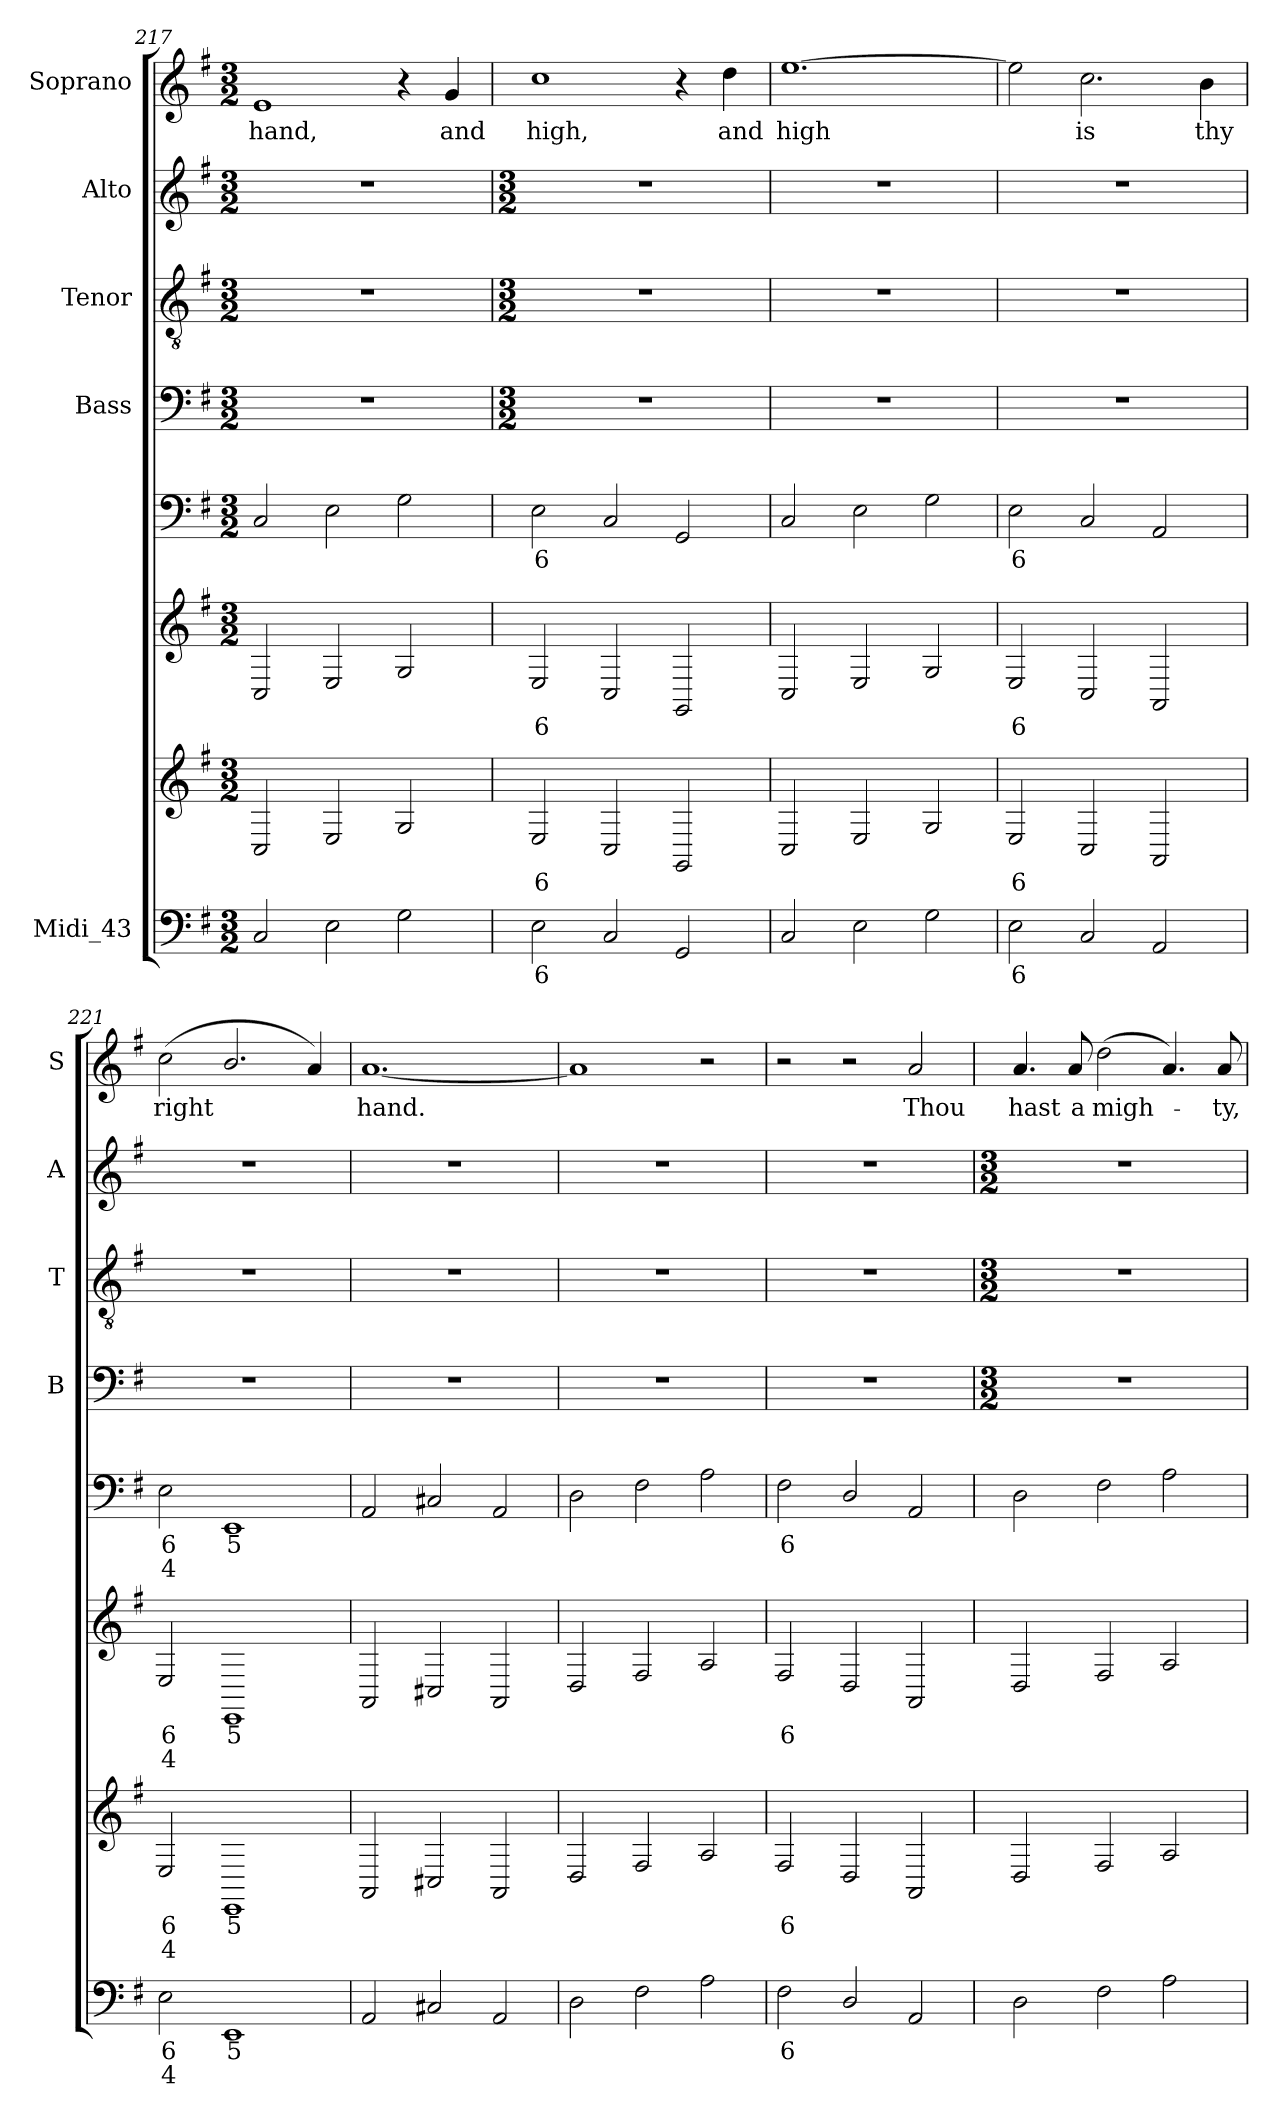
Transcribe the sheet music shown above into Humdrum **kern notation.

**kern	**text	**text	**kern	**text	**text	**kern	**text	**text	**kern	**text	**text	**kern	**kern	**kern	**kern	**text
*part5	*part5	*part5	*part5	*part5	*part5	*part5	*part5	*part5	*part5	*part5	*part5	*part4	*part3	*part2	*part1	*part1
*staff8	*staff8	*staff8	*staff7	*staff7	*staff7	*staff6	*staff6	*staff6	*staff5	*staff5	*staff5	*staff4	*staff3	*staff2	*staff1	*staff1
*I"Midi_43	*	*	*	*	*	*	*	*	*	*	*	*I"Bass	*I"Tenor	*I"Alto	*I"Soprano	*
*	*	*	*	*	*	*	*	*	*	*	*	*I'B	*I'T	*I'A	*I'S	*
*clefF4	*	*	*clefG2	*	*	*clefG2	*	*	*clefF4	*	*	*clefF4	*clefGv2	*clefG2	*clefG2	*
*k[f#]	*	*	*k[f#]	*	*	*k[f#]	*	*	*k[f#]	*	*	*k[f#]	*k[f#]	*k[f#]	*k[f#]	*
*G:	*	*	*G:	*	*	*G:	*	*	*G:	*	*	*G:	*G:	*G:	*G:	*
*M3/2	*	*	*M3/2	*	*	*M3/2	*	*	*M3/2	*	*	*M3/2	*M3/2	*M3/2	*M3/2	*
=217	=217	=217	=217	=217	=217	=217	=217	=217	=217	=217	=217	=217	=217	=217	=217	=217
!	!	!	!	!	!	!	!	!	!	!	!	!	!	!	!	!LO:LY:b
2C	.	.	2C	.	.	2C	.	.	2C	.	.	1.r	1.r	1.r	1e	hand,
2E	.	.	2E	.	.	2E	.	.	2E	.	.	.	.	.	.	.
2G	.	.	2G	.	.	2G	.	.	2G	.	.	.	.	.	4r	.
!	!	!	!	!	!	!	!	!	!	!	!	!	!	!	!	!LO:LY:b
.	.	.	.	.	.	.	.	.	.	.	.	.	.	.	4g	and
!!LO:LB:g=z
=218	=218	=218	=218	=218	=218	=218	=218	=218	=218	=218	=218	=218	=218	=218	=218	=218
*	*	*	*	*	*	*	*	*	*	*	*	*M3/2	*M3/2	*M3/2	*	*
!	!LO:LY:b	!	!	!LO:LY:b	!	!	!LO:LY:b	!	!	!LO:LY:b	!	!	!	!	!	!LO:LY:b
2E	6	.	2E	6	.	2E	6	.	2E	6	.	1.r	1.r	1.r	1cc	high,
2C	.	.	2C	.	.	2C	.	.	2C	.	.	.	.	.	.	.
2GG	.	.	2GG	.	.	2GG	.	.	2GG	.	.	.	.	.	4r	.
!	!	!	!	!	!	!	!	!	!	!	!	!	!	!	!	!LO:LY:b
.	.	.	.	.	.	.	.	.	.	.	.	.	.	.	4dd	and
=219	=219	=219	=219	=219	=219	=219	=219	=219	=219	=219	=219	=219	=219	=219	=219	=219
!	!	!	!	!	!	!	!	!	!	!	!	!	!	!	!	!LO:LY:b
2C	.	.	2C	.	.	2C	.	.	2C	.	.	1.r	1.r	1.r	[1.ee	high
2E	.	.	2E	.	.	2E	.	.	2E	.	.	.	.	.	.	.
2G	.	.	2G	.	.	2G	.	.	2G	.	.	.	.	.	.	.
=220	=220	=220	=220	=220	=220	=220	=220	=220	=220	=220	=220	=220	=220	=220	=220	=220
!	!LO:LY:b	!	!	!LO:LY:b	!	!	!LO:LY:b	!	!	!LO:LY:b	!	!	!	!	!	!
2E	6	.	2E	6	.	2E	6	.	2E	6	.	1.r	1.r	1.r	2ee]	.
!	!	!	!	!	!	!	!	!	!	!	!	!	!	!	!	!LO:LY:b
2C	.	.	2C	.	.	2C	.	.	2C	.	.	.	.	.	2.cc	is
2AA	.	.	2AA	.	.	2AA	.	.	2AA	.	.	.	.	.	.	.
!	!	!	!	!	!	!	!	!	!	!	!	!	!	!	!	!LO:LY:b
.	.	.	.	.	.	.	.	.	.	.	.	.	.	.	4b	thy
=221	=221	=221	=221	=221	=221	=221	=221	=221	=221	=221	=221	=221	=221	=221	=221	=221
!	!LO:LY:b	!LO:LY:b	!	!LO:LY:b	!LO:LY:b	!	!LO:LY:b	!LO:LY:b	!	!LO:LY:b	!LO:LY:b	!	!	!	!	!LO:LY:b
2E	6	4	2E	6	4	2E	6	4	2E	6	4	1.r	1.r	1.r	(<2cc	right
!	!LO:LY:b	!	!	!LO:LY:b	!	!	!LO:LY:b	!	!	!LO:LY:b	!	!	!	!	!	!
1EE	5	.	1EE	5	.	1EE	5	.	1EE	5	.	.	.	.	2.b/	.
.	.	.	.	.	.	.	.	.	.	.	.	.	.	.	4a)	.
=222	=222	=222	=222	=222	=222	=222	=222	=222	=222	=222	=222	=222	=222	=222	=222	=222
!	!	!	!	!	!	!	!	!	!	!	!	!	!	!	!	!LO:LY:b
2AA	.	.	2AA	.	.	2AA	.	.	2AA	.	.	1.r	1.r	1.r	[1.a	hand.
2C#X	.	.	2C#X	.	.	2C#X	.	.	2C#X	.	.	.	.	.	.	.
2AA	.	.	2AA	.	.	2AA	.	.	2AA	.	.	.	.	.	.	.
=223	=223	=223	=223	=223	=223	=223	=223	=223	=223	=223	=223	=223	=223	=223	=223	=223
2D	.	.	2D	.	.	2D	.	.	2D	.	.	1.r	1.r	1.r	1a]	.
2F#	.	.	2F#	.	.	2F#	.	.	2F#	.	.	.	.	.	.	.
2A	.	.	2A	.	.	2A	.	.	2A	.	.	.	.	.	2r	.
=224	=224	=224	=224	=224	=224	=224	=224	=224	=224	=224	=224	=224	=224	=224	=224	=224
!	!LO:LY:b	!	!	!LO:LY:b	!	!	!LO:LY:b	!	!	!LO:LY:b	!	!	!	!	!	!
2F#	6	.	2F#	6	.	2F#	6	.	2F#	6	.	1.r	1.r	1.r	2r	.
2D/	.	.	2D/	.	.	2D/	.	.	2D/	.	.	.	.	.	2r	.
!	!	!	!	!	!	!	!	!	!	!	!	!	!	!	!	!LO:LY:b
2AA	.	.	2AA	.	.	2AA	.	.	2AA	.	.	.	.	.	2a	Thou
!!LO:LB:g=z
=225	=225	=225	=225	=225	=225	=225	=225	=225	=225	=225	=225	=225	=225	=225	=225	=225
*	*	*	*	*	*	*	*	*	*	*	*	*M3/2	*M3/2	*M3/2	*	*
!	!	!	!	!	!	!	!	!	!	!	!	!	!	!	!	!LO:LY:b
2D	.	.	2D	.	.	2D	.	.	2D	.	.	1.r	1.r	1.r	4.a	hast
!	!	!	!	!	!	!	!	!	!	!	!	!	!	!	!	!LO:LY:b
.	.	.	.	.	.	.	.	.	.	.	.	.	.	.	8a	a
!	!	!	!	!	!	!	!	!	!	!	!	!	!	!	!	!LO:LY:b
2F#	.	.	2F#	.	.	2F#	.	.	2F#	.	.	.	.	.	(<2dd	migh-
2A	.	.	2A	.	.	2A	.	.	2A	.	.	.	.	.	4.a)	.
!	!	!	!	!	!	!	!	!	!	!	!	!	!	!	!	!LO:LY:b
.	.	.	.	.	.	.	.	.	.	.	.	.	.	.	8a	ty,
=	=	=	=	=	=	=	=	=	=	=	=	=	=	=	=	=
*-	*-	*-	*-	*-	*-	*-	*-	*-	*-	*-	*-	*-	*-	*-	*-	*-
